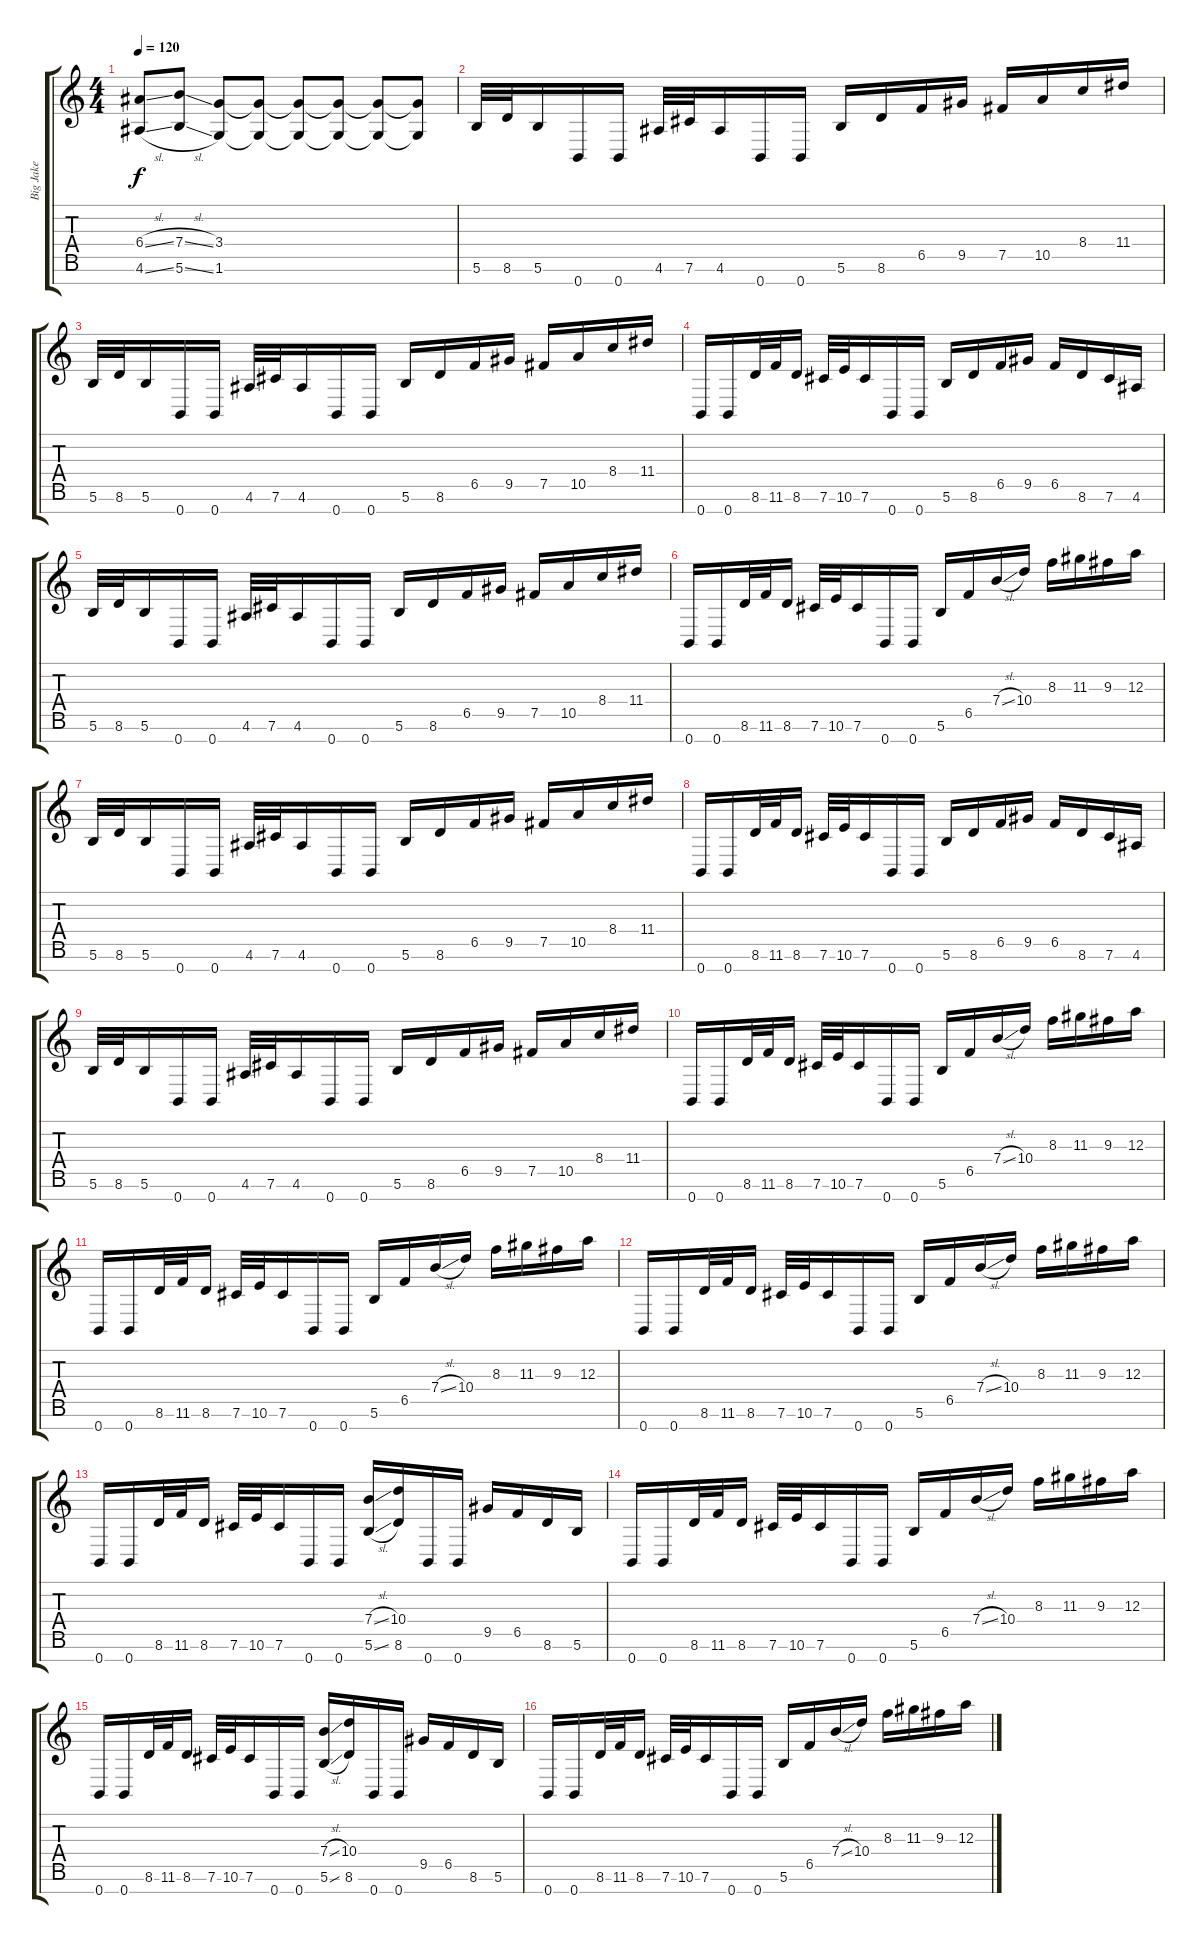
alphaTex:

\track ("Big Jake" "Big Jake") {instrument distortionguitar}
\staff {score tabs}
\tuning (Gb4 Db4 A3 E3 B2 Gb2 B1) {hide}
\ts (4 4)
\tempo 120
\clef g2
\ks c
(6.4{sl} 4.6{sl}).8{dy f} (7.4{sl} 5.6{sl}).8 (3.4 1.6).8 (3.4{t} 1.6{t}).8 (3.4{t} 1.6{t}).8 (3.4{t} 1.6{t}).8 (3.4{t} 1.6{t}).8 (3.4{t} 1.6{t}).8 |
5.6.32 8.6.32 5.6.16 0.7.16 0.7.16 4.6.32 7.6.32 4.6.16 0.7.16 0.7.16 5.6.16 8.6.16 6.5.16 9.5.16 7.5.16 10.5.16 8.4.16 11.4.16 |
5.6.32 8.6.32 5.6.16 0.7.16 0.7.16 4.6.32 7.6.32 4.6.16 0.7.16 0.7.16 5.6.16 8.6.16 6.5.16 9.5.16 7.5.16 10.5.16 8.4.16 11.4.16 |
0.7.16 0.7.16 8.6.32 11.6.32 8.6.16 7.6.32 10.6.32 7.6.16 0.7.16 0.7.16 5.6.16 8.6.16 6.5.16 9.5.16 6.5.16 8.6.16 7.6.16 4.6.16 |
5.6.32 8.6.32 5.6.16 0.7.16 0.7.16 4.6.32 7.6.32 4.6.16 0.7.16 0.7.16 5.6.16 8.6.16 6.5.16 9.5.16 7.5.16 10.5.16 8.4.16 11.4.16 |
0.7.16 0.7.16 8.6.32 11.6.32 8.6.16 7.6.32 10.6.32 7.6.16 0.7.16 0.7.16 5.6.16 6.5.16 7.4{sl}.16 10.4.16 8.3.16 11.3.16 9.3.16 12.3.16 |
5.6.32 8.6.32 5.6.16 0.7.16 0.7.16 4.6.32 7.6.32 4.6.16 0.7.16 0.7.16 5.6.16 8.6.16 6.5.16 9.5.16 7.5.16 10.5.16 8.4.16 11.4.16 |
0.7.16 0.7.16 8.6.32 11.6.32 8.6.16 7.6.32 10.6.32 7.6.16 0.7.16 0.7.16 5.6.16 8.6.16 6.5.16 9.5.16 6.5.16 8.6.16 7.6.16 4.6.16 |
5.6.32 8.6.32 5.6.16 0.7.16 0.7.16 4.6.32 7.6.32 4.6.16 0.7.16 0.7.16 5.6.16 8.6.16 6.5.16 9.5.16 7.5.16 10.5.16 8.4.16 11.4.16 |
0.7.16 0.7.16 8.6.32 11.6.32 8.6.16 7.6.32 10.6.32 7.6.16 0.7.16 0.7.16 5.6.16 6.5.16 7.4{sl}.16 10.4.16 8.3.16 11.3.16 9.3.16 12.3.16 |
0.7.16 0.7.16 8.6.32 11.6.32 8.6.16 7.6.32 10.6.32 7.6.16 0.7.16 0.7.16 5.6.16 6.5.16 7.4{sl}.16 10.4.16 8.3.16 11.3.16 9.3.16 12.3.16 |
0.7.16 0.7.16 8.6.32 11.6.32 8.6.16 7.6.32 10.6.32 7.6.16 0.7.16 0.7.16 5.6.16 6.5.16 7.4{sl}.16 10.4.16 8.3.16 11.3.16 9.3.16 12.3.16 |
0.7.16 0.7.16 8.6.32 11.6.32 8.6.16 7.6.32 10.6.32 7.6.16 0.7.16 0.7.16 (7.4{sl} 5.6{sl}).16 (10.4 8.6).16 0.7.16 0.7.16 9.5.16 6.5.16 8.6.16 5.6.16 |
0.7.16 0.7.16 8.6.32 11.6.32 8.6.16 7.6.32 10.6.32 7.6.16 0.7.16 0.7.16 5.6.16 6.5.16 7.4{sl}.16 10.4.16 8.3.16 11.3.16 9.3.16 12.3.16 |
0.7.16 0.7.16 8.6.32 11.6.32 8.6.16 7.6.32 10.6.32 7.6.16 0.7.16 0.7.16 (7.4{sl} 5.6{sl}).16 (10.4 8.6).16 0.7.16 0.7.16 9.5.16 6.5.16 8.6.16 5.6.16 |
0.7.16 0.7.16 8.6.32 11.6.32 8.6.16 7.6.32 10.6.32 7.6.16 0.7.16 0.7.16 5.6.16 6.5.16 7.4{sl}.16 10.4.16 8.3.16 11.3.16 9.3.16 12.3.16
